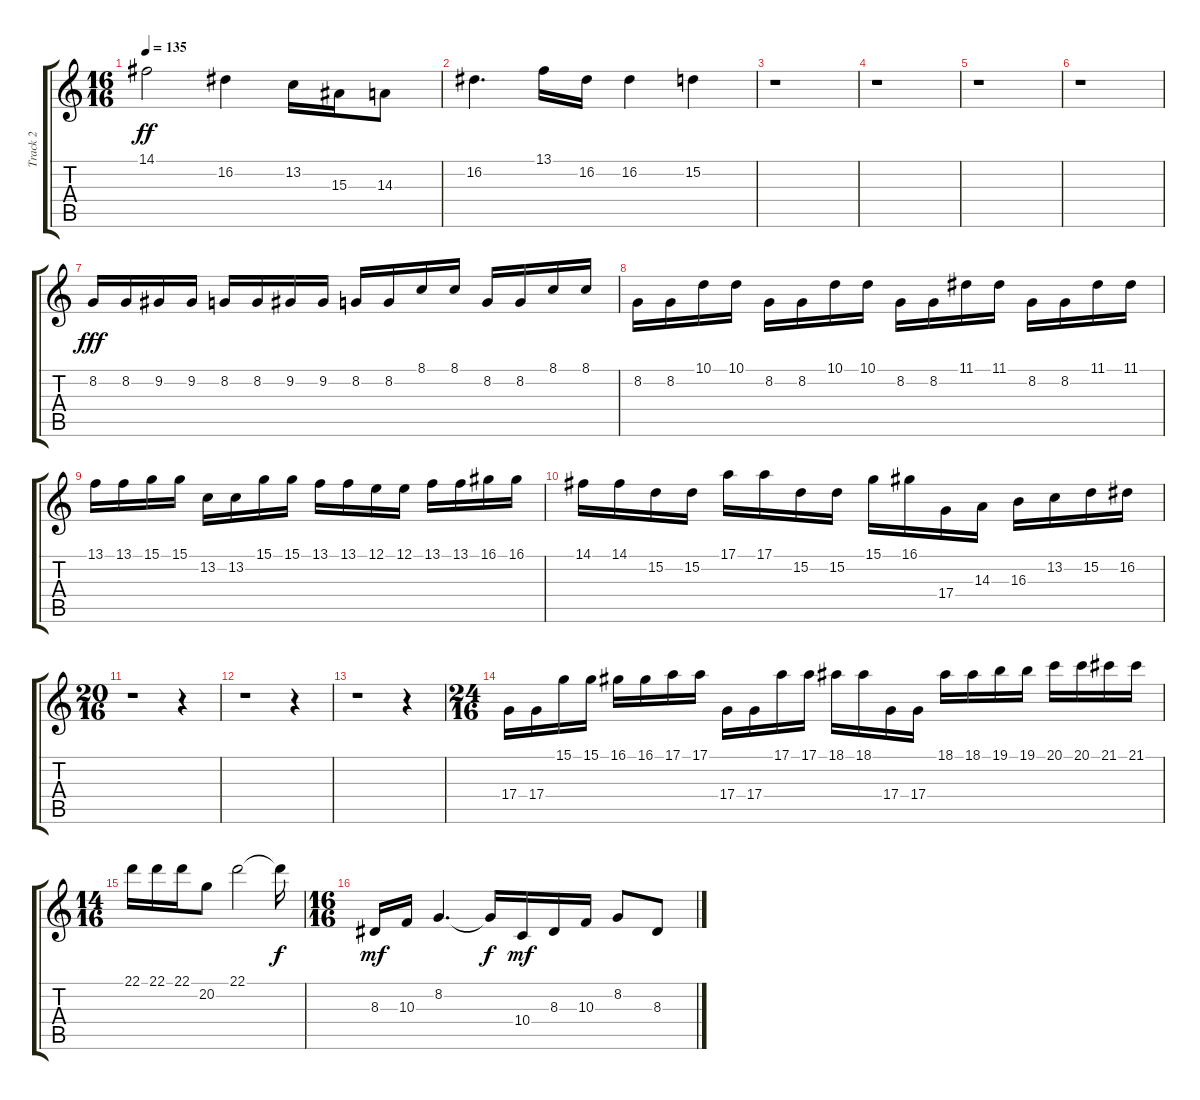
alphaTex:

\track ("Track 2" "Track 2") {instrument brightacousticpiano}
\staff {score tabs}
\tuning (E4 B3 G3 D3 A2 E2) {hide}
\ts (16 16)
\tempo 135
\clef g2
\ks c
14.1.2{dy ff} 16.2.4 13.2.16 15.3.16 14.3.8 |
16.2.4{d} 13.1.16 16.2.16 16.2.4 15.2.4 |
r.1 |
r.1 |
r.1 |
r.1 |
8.2.16{dy fff} 8.2.16 9.2.16 9.2.16 8.2.16 8.2.16 9.2.16 9.2.16 8.2.16 8.2.16 8.1.16 8.1.16 8.2.16 8.2.16 8.1.16 8.1.16 |
8.2.16 8.2.16 10.1.16 10.1.16 8.2.16 8.2.16 10.1.16 10.1.16 8.2.16 8.2.16 11.1.16 11.1.16 8.2.16 8.2.16 11.1.16 11.1.16 |
13.1.16 13.1.16 15.1.16 15.1.16 13.2.16 13.2.16 15.1.16 15.1.16 13.1.16 13.1.16 12.1.16 12.1.16 13.1.16 13.1.16 16.1.16 16.1.16 |
14.1.16 14.1.16 15.2.16 15.2.16 17.1.16 17.1.16 15.2.16 15.2.16 15.1.16 16.1.16 17.4.16 14.3.16 16.3.16 13.2.16 15.2.16 16.2.16 |
\ts (20 16)
r.1 r.4 |
r.1 r.4 |
r.1 r.4 |
\ts (24 16)
17.4.16 17.4.16 15.1.16 15.1.16 16.1.16 16.1.16 17.1.16 17.1.16 17.4.16 17.4.16 17.1.16 17.1.16 18.1.16 18.1.16 17.4.16 17.4.16 18.1.16 18.1.16 19.1.16 19.1.16 20.1.16 20.1.16 21.1.16 21.1.16 |
\ts (14 16)
22.1.16 22.1.16 22.1.16 20.2.8 22.1.2 22.1{t}.16{dy f} |
\ts (16 16)
8.3.16{dy mf} 10.3.16 8.2.4{d} 8.2{t}.16{dy f} 10.4.16{dy mf} 8.3.16 10.3.16 8.2.8 8.3.8
